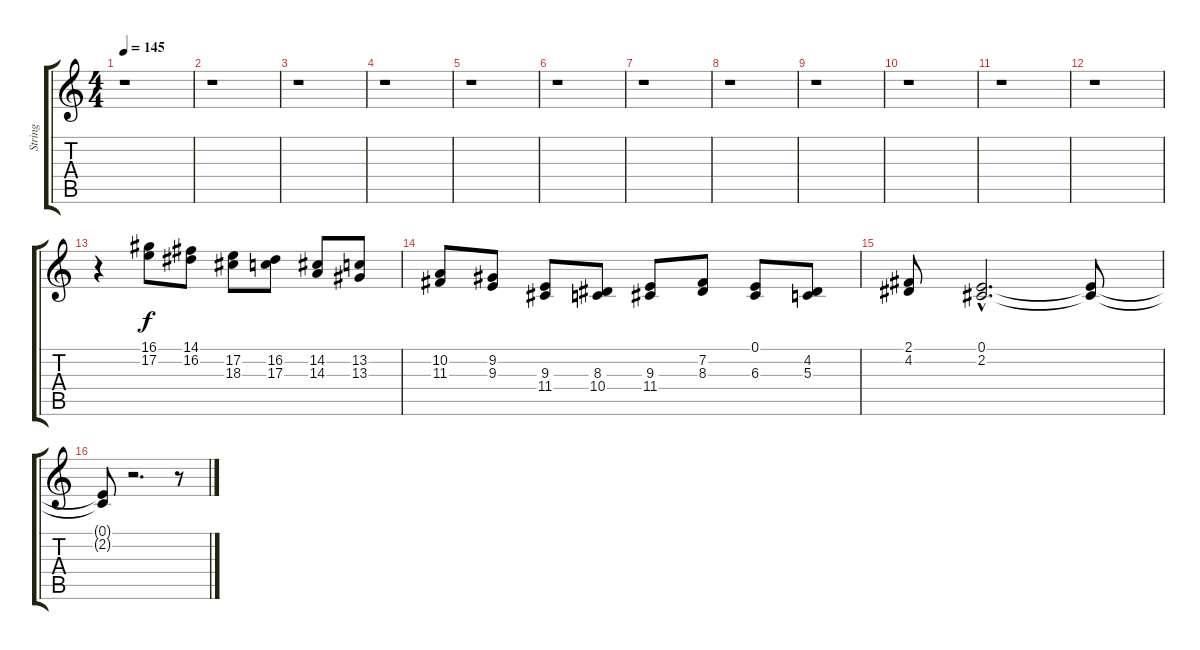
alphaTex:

\track ("String" "String") {instrument stringensemble1}
\staff {score tabs}
\tuning (E4 B3 G3 D3 A2 E2) {hide}
\ts (4 4)
\tempo 145
\clef g2
\ks c
r.1{dy f} |
r.1 |
r.1 |
r.1 |
r.1 |
r.1 |
r.1 |
r.1 |
r.1 |
r.1 |
r.1 |
r.1 |
r.4 (16.1 17.2).8 (14.1 16.2).8 (17.2 18.3).8 (16.2 17.3).8 (14.2 14.3).8 (13.2 13.3).8 |
(10.2 11.3).8 (9.2 9.3).8 (9.3 11.4).8 (8.3 10.4).8 (9.3 11.4).8 (7.2 8.3).8 (0.1 6.3).8 (4.2 5.3).8 |
(2.1 4.2).8 (0.1{hac} 2.2{hac}).2{d} (0.1{t} 2.2{t}).8 |
(0.1{t} 2.2{t}).8 r.2{d} r.8
